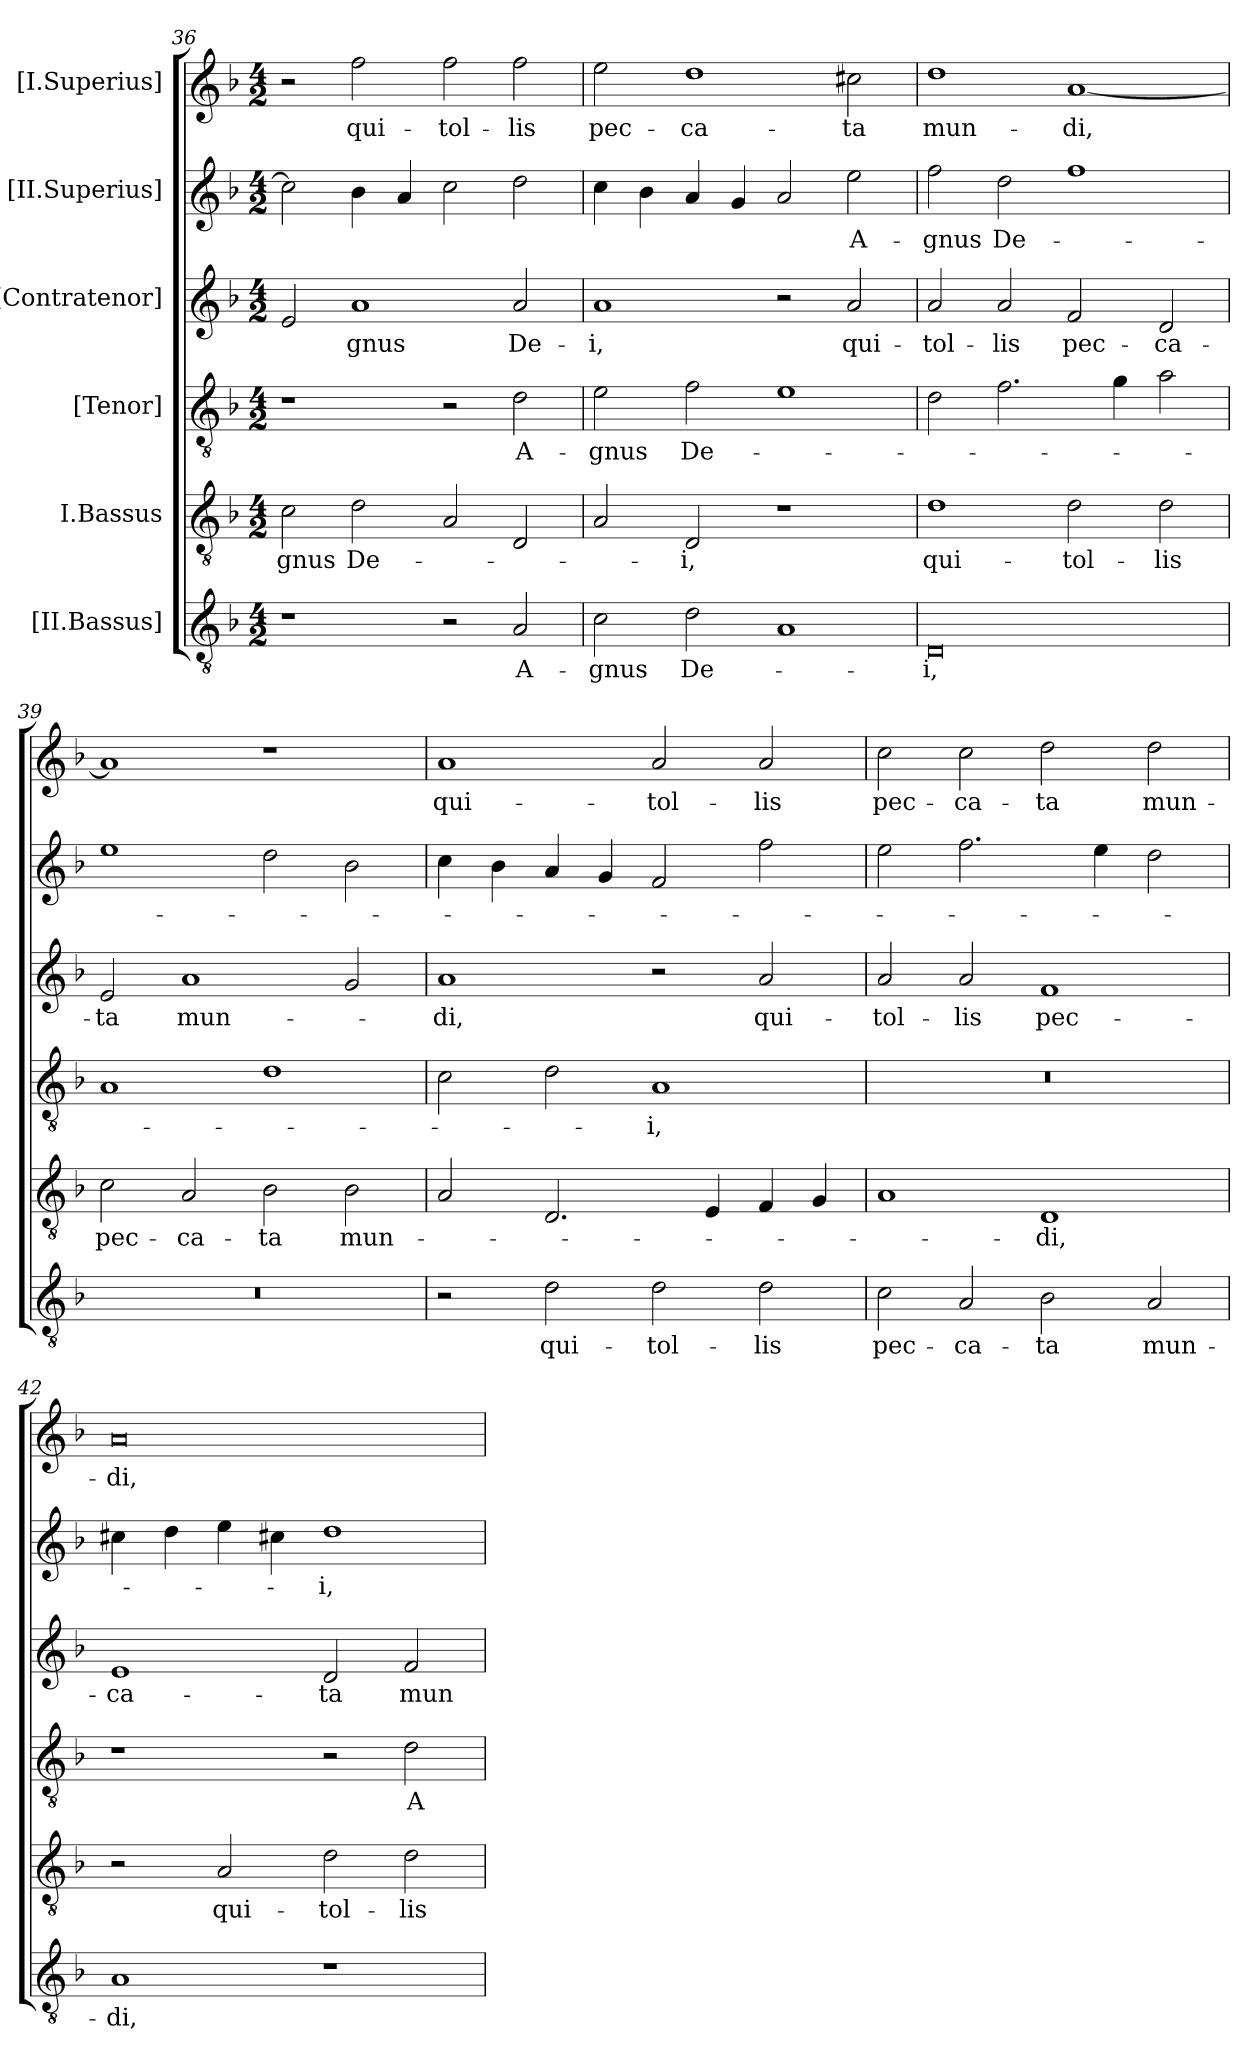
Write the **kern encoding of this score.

**kern	**text	**kern	**text	**kern	**text	**kern	**text	**kern	**text	**kern	**text
*part6	*part6	*part5	*part5	*part4	*part4	*part3	*part3	*part2	*part2	*part1	*part1
*staff6	*staff6	*staff5	*staff5	*staff4	*staff4	*staff3	*staff3	*staff2	*staff2	*staff1	*staff1
*I"[II.Bassus]	*	*I"I.Bassus	*	*I"[Tenor]	*	*I"[Contratenor]	*	*I"[II.Superius]	*	*I"[I.Superius]	*
*clefGv2	*	*clefGv2	*	*clefGv2	*	*clefG2	*	*clefG2	*	*clefG2	*
*k[b-]	*	*k[b-]	*	*k[b-]	*	*k[b-]	*	*k[b-]	*	*k[b-]	*
*M4/2	*	*M4/2	*	*M4/2	*	*M4/2	*	*M4/2	*	*M4/2	*
=36	=36	=36	=36	=36	=36	=36	=36	=36	=36	=36	=36
1r	.	2c\	-gnus	1r	.	2e/	.	2cc\]	.	2r	.
.	.	2d\	De-	.	.	1a/	-gnus	4b-\	.	2ff\	qui-
.	.	.	.	.	.	.	.	4a/	.	.	.
2r	.	2A/	.	2r	.	.	.	2cc\	.	2ff\	tol-
2A/	A-	2D/	.	2d\	A-	2a/	De-	2dd\	.	2ff\	-lis
=37	=37	=37	=37	=37	=37	=37	=37	=37	=37	=37	=37
2c\	-gnus	2A/	.	2e\	-gnus	1a/	-i,	4cc\	.	2ee\	pec-
.	.	.	.	.	.	.	.	4b-\	.	.	.
2d\	De-	2D/	-i,	2f\	De-	.	.	4a/	.	1dd\	-ca-
.	.	.	.	.	.	.	.	4g/	.	.	.
1A/	.	1r	.	1e\	.	2r	.	2a/	.	.	.
.	.	.	.	.	.	2a/	qui-	2ee\	A-	2cc#X\	-ta
=38	=38	=38	=38	=38	=38	=38	=38	=38	=38	=38	=38
0D/	-i,	1d\	qui-	2d\	.	2a/	tol-	2ff\	-gnus	1dd\	mun-
.	.	.	.	2.f\	.	2a/	-lis	2dd\	De-	.	.
.	.	2d\	tol-	.	.	2f/	pec-	1ff\	.	[1a/	-di,
.	.	.	.	4g\	.	.	.	.	.	.	.
.	.	2d\	-lis	2a\	.	2d/	-ca-	.	.	.	.
=39	=39	=39	=39	=39	=39	=39	=39	=39	=39	=39	=39
0r	.	2c\	pec-	1A/	.	2e/	-ta	1ee\	.	1a/]	.
.	.	2A/	-ca-	.	.	1a/	mun-	.	.	.	.
.	.	2B-\	-ta	1d\	.	.	.	2dd\	.	1r	.
.	.	2B-\	mun-	.	.	2g/	.	2b-\	.	.	.
=40	=40	=40	=40	=40	=40	=40	=40	=40	=40	=40	=40
2r	.	2A/	.	2c\	.	1a/	-di,	4cc\	.	1a/	qui-
.	.	.	.	.	.	.	.	4b-\	.	.	.
2d\	qui-	2.D/	.	2d\	.	.	.	4a/	.	.	.
.	.	.	.	.	.	.	.	4g/	.	.	.
2d\	tol-	.	.	1A/	-i,	2r	.	2f/	.	2a/	tol-
.	.	4E/	.	.	.	.	.	.	.	.	.
2d\	-lis	4F/	.	.	.	2a/	qui-	2ff\	.	2a/	-lis
.	.	4G/	.	.	.	.	.	.	.	.	.
=41	=41	=41	=41	=41	=41	=41	=41	=41	=41	=41	=41
2c\	pec-	1A/	.	0r	.	2a/	tol-	2ee\	.	2cc\	pec-
2A/	-ca-	.	.	.	.	2a/	-lis	2.ff\	.	2cc\	-ca-
2B-\	-ta	1D/	-di,	.	.	1f/	pec-	.	.	2dd\	-ta
.	.	.	.	.	.	.	.	4ee\	.	.	.
2A/	mun-	.	.	.	.	.	.	2dd\	.	2dd\	mun-
=42	=42	=42	=42	=42	=42	=42	=42	=42	=42	=42	=42
1A/	-di,	2r	.	1r	.	1e/	-ca-	4cc#X\	.	0a/	-di,
.	.	.	.	.	.	.	.	4dd\	.	.	.
.	.	2A/	qui-	.	.	.	.	4ee\	.	.	.
.	.	.	.	.	.	.	.	4cc#X\	.	.	.
1r	.	2d\	tol-	2r	.	2d/	-ta	1dd\	-i,	.	.
.	.	2d\	-lis	2d\	A-	2f/	mun-	.	.	.	.
=	=	=	=	=	=	=	=	=	=	=	=
*-	*-	*-	*-	*-	*-	*-	*-	*-	*-	*-	*-
